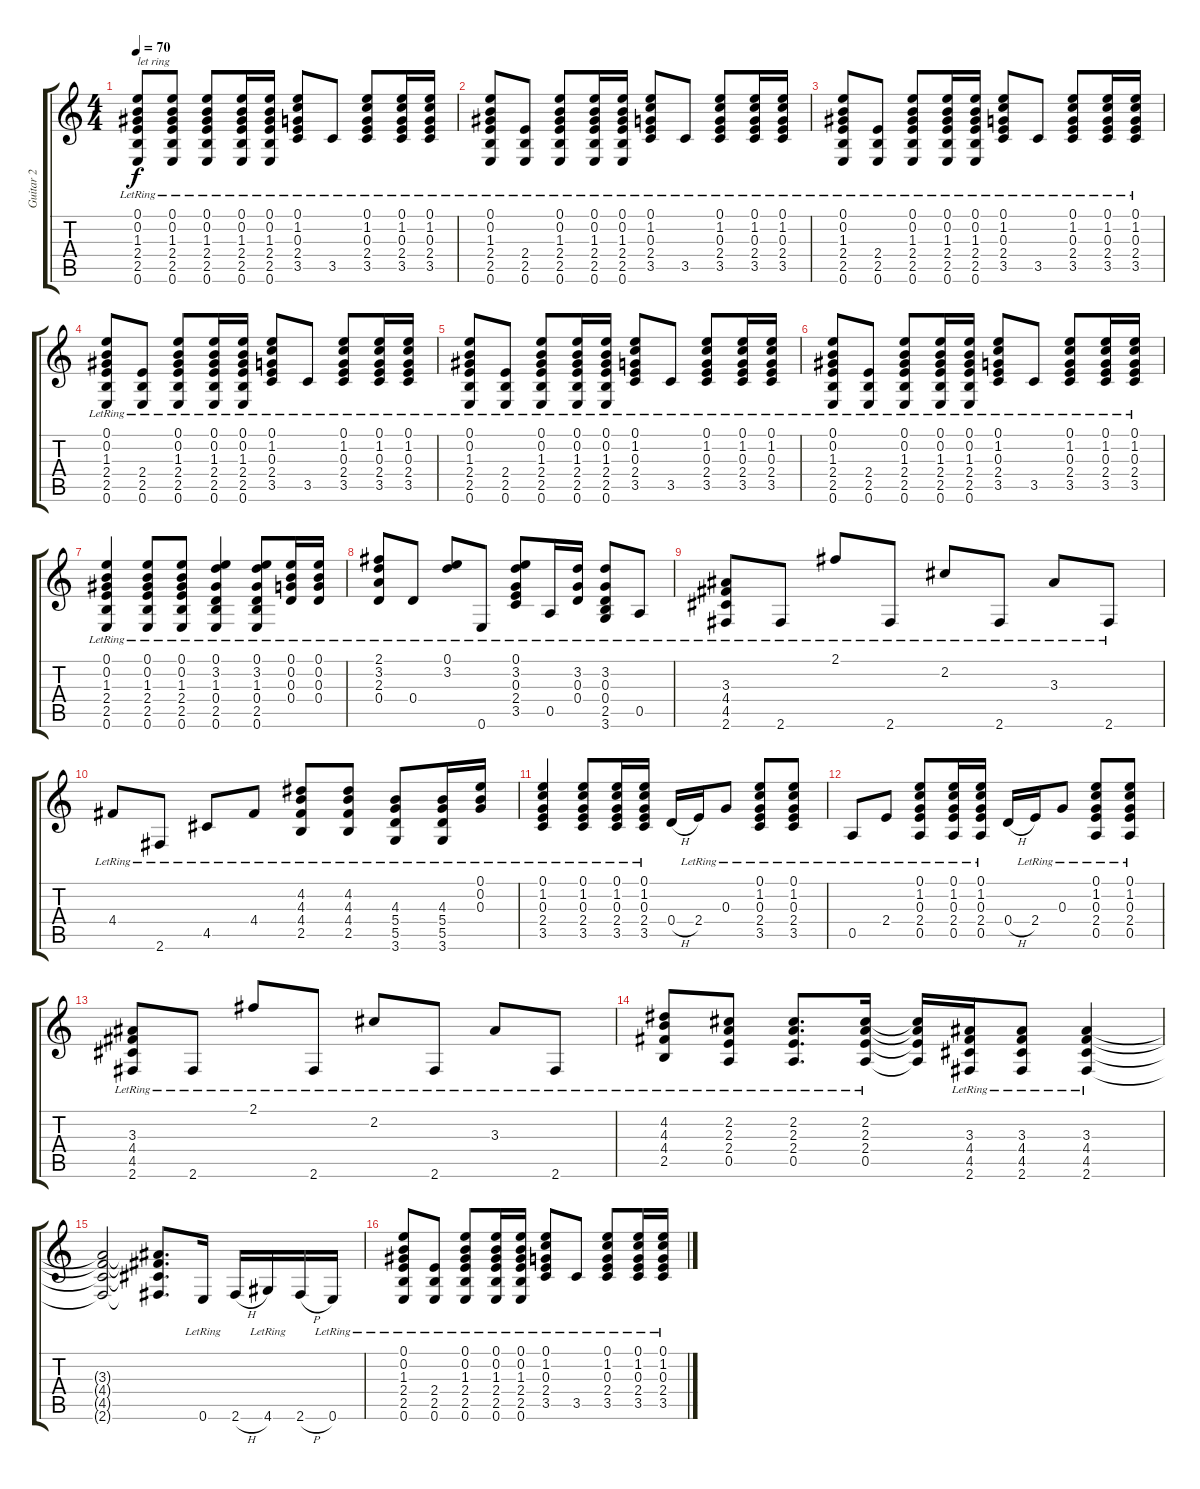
\track ("Guitar 2" "Guitar 2") {instrument acousticguitarsteel}
\staff {score tabs}
\tuning (E4 B3 G3 D3 A2 E2) {hide}
\ts (4 4)
\tempo 70
\clef g2
\ks c
(0.1{lr} 0.2{lr} 1.3{lr} 2.4{lr} 2.5{lr} 0.6{lr}).8{txt "let ring" dy f instrument acousticguitarsteel} (0.1{lr} 0.2{lr} 1.3{lr} 2.4{lr} 2.5{lr} 0.6{lr}).8 (0.1{lr} 0.2{lr} 1.3{lr} 2.4{lr} 2.5{lr} 0.6{lr}).8 (0.1{lr} 0.2{lr} 1.3{lr} 2.4{lr} 2.5{lr} 0.6{lr}).16 (0.1{lr} 0.2{lr} 1.3{lr} 2.4{lr} 2.5{lr} 0.6{lr}).16 (0.1{lr} 1.2{lr} 0.3{lr} 2.4{lr} 3.5{lr}).8 3.5{lr}.8 (0.1{lr} 1.2{lr} 0.3{lr} 2.4{lr} 3.5{lr}).8 (0.1{lr} 1.2{lr} 0.3{lr} 2.4{lr} 3.5{lr}).16 (0.1{lr} 1.2{lr} 0.3{lr} 2.4{lr} 3.5{lr}).16 |
(0.1{lr} 0.2{lr} 1.3{lr} 2.4{lr} 2.5{lr} 0.6{lr}).8 (2.4{lr} 2.5{lr} 0.6{lr}).8 (0.1{lr} 0.2{lr} 1.3{lr} 2.4{lr} 2.5{lr} 0.6{lr}).8 (0.1{lr} 0.2{lr} 1.3{lr} 2.4{lr} 2.5{lr} 0.6{lr}).16 (0.1{lr} 0.2{lr} 1.3{lr} 2.4{lr} 2.5{lr} 0.6{lr}).16 (0.1{lr} 1.2{lr} 0.3{lr} 2.4{lr} 3.5{lr}).8 3.5{lr}.8 (0.1{lr} 1.2{lr} 0.3{lr} 2.4{lr} 3.5{lr}).8 (0.1{lr} 1.2{lr} 0.3{lr} 2.4{lr} 3.5{lr}).16 (0.1{lr} 1.2{lr} 0.3{lr} 2.4{lr} 3.5{lr}).16 |
(0.1{lr} 0.2{lr} 1.3{lr} 2.4{lr} 2.5{lr} 0.6{lr}).8 (2.4{lr} 2.5{lr} 0.6{lr}).8 (0.1{lr} 0.2{lr} 1.3{lr} 2.4{lr} 2.5{lr} 0.6{lr}).8 (0.1{lr} 0.2{lr} 1.3{lr} 2.4{lr} 2.5{lr} 0.6{lr}).16 (0.1{lr} 0.2{lr} 1.3{lr} 2.4{lr} 2.5{lr} 0.6{lr}).16 (0.1{lr} 1.2{lr} 0.3{lr} 2.4{lr} 3.5{lr}).8 3.5{lr}.8 (0.1{lr} 1.2{lr} 0.3{lr} 2.4{lr} 3.5{lr}).8 (0.1{lr} 1.2{lr} 0.3{lr} 2.4{lr} 3.5{lr}).16 (0.1{lr} 1.2{lr} 0.3{lr} 2.4{lr} 3.5{lr}).16 |
(0.1{lr} 0.2{lr} 1.3{lr} 2.4{lr} 2.5{lr} 0.6{lr}).8 (2.4{lr} 2.5{lr} 0.6{lr}).8 (0.1{lr} 0.2{lr} 1.3{lr} 2.4{lr} 2.5{lr} 0.6{lr}).8 (0.1{lr} 0.2{lr} 1.3{lr} 2.4{lr} 2.5{lr} 0.6{lr}).16 (0.1{lr} 0.2{lr} 1.3{lr} 2.4{lr} 2.5{lr} 0.6{lr}).16 (0.1{lr} 1.2{lr} 0.3{lr} 2.4{lr} 3.5{lr}).8 3.5{lr}.8 (0.1{lr} 1.2{lr} 0.3{lr} 2.4{lr} 3.5{lr}).8 (0.1{lr} 1.2{lr} 0.3{lr} 2.4{lr} 3.5{lr}).16 (0.1{lr} 1.2{lr} 0.3{lr} 2.4{lr} 3.5{lr}).16 |
(0.1{lr} 0.2{lr} 1.3{lr} 2.4{lr} 2.5{lr} 0.6{lr}).8 (2.4{lr} 2.5{lr} 0.6{lr}).8 (0.1{lr} 0.2{lr} 1.3{lr} 2.4{lr} 2.5{lr} 0.6{lr}).8 (0.1{lr} 0.2{lr} 1.3{lr} 2.4{lr} 2.5{lr} 0.6{lr}).16 (0.1{lr} 0.2{lr} 1.3{lr} 2.4{lr} 2.5{lr} 0.6{lr}).16 (0.1{lr} 1.2{lr} 0.3{lr} 2.4{lr} 3.5{lr}).8 3.5{lr}.8 (0.1{lr} 1.2{lr} 0.3{lr} 2.4{lr} 3.5{lr}).8 (0.1{lr} 1.2{lr} 0.3{lr} 2.4{lr} 3.5{lr}).16 (0.1{lr} 1.2{lr} 0.3{lr} 2.4{lr} 3.5{lr}).16 |
(0.1{lr} 0.2{lr} 1.3{lr} 2.4{lr} 2.5{lr} 0.6{lr}).8 (2.4{lr} 2.5{lr} 0.6{lr}).8 (0.1{lr} 0.2{lr} 1.3{lr} 2.4{lr} 2.5{lr} 0.6{lr}).8 (0.1{lr} 0.2{lr} 1.3{lr} 2.4{lr} 2.5{lr} 0.6{lr}).16 (0.1{lr} 0.2{lr} 1.3{lr} 2.4{lr} 2.5{lr} 0.6{lr}).16 (0.1{lr} 1.2{lr} 0.3{lr} 2.4{lr} 3.5{lr}).8 3.5{lr}.8 (0.1{lr} 1.2{lr} 0.3{lr} 2.4{lr} 3.5{lr}).8 (0.1{lr} 1.2{lr} 0.3{lr} 2.4{lr} 3.5{lr}).16 (0.1{lr} 1.2{lr} 0.3{lr} 2.4{lr} 3.5{lr}).16 |
(0.1{lr} 0.2{lr} 1.3{lr} 2.4{lr} 2.5{lr} 0.6{lr}).4 (0.1{lr} 0.2{lr} 1.3{lr} 2.4{lr} 2.5{lr} 0.6{lr}).8 (0.1{lr} 0.2{lr} 1.3{lr} 2.4{lr} 2.5{lr} 0.6{lr}).8 (0.1{lr} 3.2{lr} 1.3{lr} 0.4{lr} 2.5{lr} 0.6{lr}).4 (0.1{lr} 3.2{lr} 1.3{lr} 0.4{lr} 2.5{lr} 0.6{lr}).8 (0.1{lr} 0.2{lr} 0.3{lr} 0.4{lr}).16 (0.1{lr} 0.2{lr} 0.3{lr} 0.4{lr}).16 |
(2.1{lr} 3.2{lr} 2.3{lr} 0.4{lr}).8 0.4{lr}.8 (0.1{lr} 3.2{lr}).8 0.6{lr}.8 (0.1{lr} 3.2{lr} 0.3{lr} 2.4{lr} 3.5{lr}).8 0.5{lr}.16 (3.2{lr} 0.3{lr} 0.4{lr}).16 (3.2{lr} 0.3{lr} 0.4{lr} 2.5{lr} 3.6{lr}).8 0.5{lr}.8 |
(3.3{lr} 4.4{lr} 4.5{lr} 2.6{lr}).8 2.6{lr}.8 2.1{lr}.8 2.6{lr}.8 2.2{lr}.8 2.6{lr}.8 3.3{lr}.8 2.6{lr}.8 |
4.4{lr}.8 2.6{lr}.8 4.5{lr}.8 4.4{lr}.8 (4.2{lr} 4.3{lr} 4.4{lr} 2.5{lr}).8 (4.2{lr} 4.3{lr} 4.4{lr} 2.5{lr}).8 (4.3{lr} 5.4{lr} 5.5{lr} 3.6{lr}).8 (4.3{lr} 5.4{lr} 5.5{lr} 3.6{lr}).16 (0.1{lr} 0.2{lr} 0.3{lr}).16 |
(0.1{lr} 1.2{lr} 0.3{lr} 2.4{lr} 3.5{lr}).4 (0.1{lr} 1.2{lr} 0.3{lr} 2.4{lr} 3.5{lr}).8 (0.1{lr} 1.2{lr} 0.3{lr} 2.4{lr} 3.5{lr}).16 (0.1{lr} 1.2{lr} 0.3{lr} 2.4{lr} 3.5{lr}).16 0.4{h}.16 2.4{lr}.16 0.3{lr}.8 (0.1{lr} 1.2{lr} 0.3{lr} 2.4{lr} 3.5{lr}).8 (0.1{lr} 1.2{lr} 0.3{lr} 2.4{lr} 3.5{lr}).8 |
0.5{lr}.8 2.4{lr}.8 (0.1{lr} 1.2{lr} 0.3{lr} 2.4{lr} 0.5{lr}).8 (0.1{lr} 1.2{lr} 0.3{lr} 2.4{lr} 0.5{lr}).16 (0.1{lr} 1.2{lr} 0.3{lr} 2.4{lr} 0.5{lr}).16 0.4{h}.16 2.4{lr}.16 0.3{lr}.8 (0.1{lr} 1.2{lr} 0.3{lr} 2.4{lr} 0.5{lr}).8 (0.1{lr} 1.2{lr} 0.3{lr} 2.4{lr} 0.5{lr}).8 |
(3.3{lr} 4.4{lr} 4.5{lr} 2.6{lr}).8 2.6{lr}.8 2.1{lr}.8 2.6{lr}.8 2.2{lr}.8 2.6{lr}.8 3.3{lr}.8 2.6{lr}.8 |
(4.2{lr} 4.3{lr} 4.4{lr} 2.5{lr}).8 (2.2{lr} 2.3{lr} 2.4{lr} 0.5{lr}).8 (2.2{lr} 2.3{lr} 2.4{lr} 0.5{lr}).8{d} (2.2{lr} 2.3{lr} 2.4{lr} 0.5{lr}).16 (2.2{t} 2.3{t} 2.4{t} 0.5{t}).16 (3.3{lr} 4.4{lr} 4.5{lr} 2.6{lr}).16 (3.3{lr} 4.4{lr} 4.5{lr} 2.6{lr}).8 (3.3{lr} 4.4{lr} 4.5{lr} 2.6{lr}).4 |
(3.3{t} 4.4{t} 4.5{t} 2.6{t}).2 (3.3{t} 4.4{t} 4.5{t} 2.6{t}).8{d} 0.6{lr}.16 2.6{h}.16 4.6{lr}.16 2.6{h}.16 0.6{lr}.16 |
(0.1{lr} 0.2{lr} 1.3{lr} 2.4{lr} 2.5{lr} 0.6{lr}).8 (2.4{lr} 2.5{lr} 0.6{lr}).8 (0.1{lr} 0.2{lr} 1.3{lr} 2.4{lr} 2.5{lr} 0.6{lr}).8 (0.1{lr} 0.2{lr} 1.3{lr} 2.4{lr} 2.5{lr} 0.6{lr}).16 (0.1{lr} 0.2{lr} 1.3{lr} 2.4{lr} 2.5{lr} 0.6{lr}).16 (0.1{lr} 1.2{lr} 0.3{lr} 2.4{lr} 3.5{lr}).8 3.5{lr}.8 (0.1{lr} 1.2{lr} 0.3{lr} 2.4{lr} 3.5{lr}).8 (0.1{lr} 1.2{lr} 0.3{lr} 2.4{lr} 3.5{lr}).16 (0.1{lr} 1.2{lr} 0.3{lr} 2.4{lr} 3.5{lr}).16
